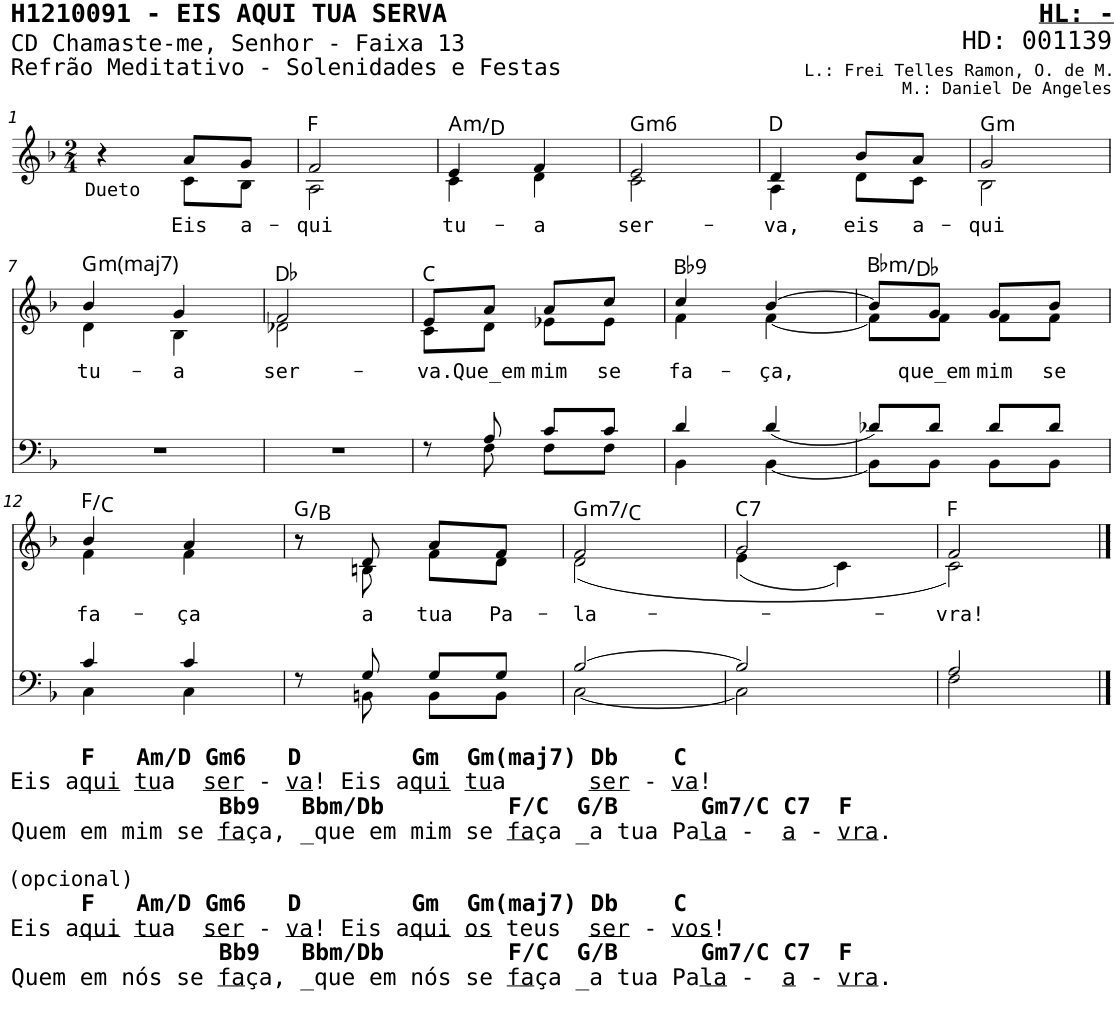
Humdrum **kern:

**kern	**kern	**text	**harte
*part2	*part1	*part1	*part1
*staff2	*staff1	*staff1	*
*I"Homens	*I"Mulheres	*	*
*stria5	*stria5	*	*
*clefF4	*clefG2	*	*
*k[b-]	*k[b-]	*	*
*M2/4	*M2/4	*	*
=1	=1	=1	=1
*	*^	*	*
!	!LO:TX:b:t=Dueto	!	!	!
2r	4r	4r	.	.
!	!	!	!LO:LY:b	!
.	8a/L	8c\L	Eis	.
!	!	!	!LO:LY:b	!
.	8g/J	8B-\J	a-	.
=2	=2	=2	=2	=2
!	!	!	!LO:LY:b	!
2r	2f/	2A\	-qui	F:maj
=3	=3	=3	=3	=3
!	!	!	!LO:LY:b	!LO:H:kt=m
2r	4e/	4c\	tu-	A:min/4
!	!	!	!LO:LY:b	!
.	4f/	4d\	-a	.
=4	=4	=4	=4	=4
!	!	!	!LO:LY:b	!LO:H:kt=m6
2r	2e/	2c\	ser-	G:min6
=5	=5	=5	=5	=5
!	!	!	!LO:LY:b	!
2r	4d/	4A\	-va,	D:maj
!	!	!	!LO:LY:b	!
.	8b-/L	8d\L	eis	.
!	!	!	!LO:LY:b	!
.	8a/J	8c\J	a-	.
=6	=6	=6	=6	=6
!	!	!	!LO:LY:b	!LO:H:kt=m
2r	2g/	2B-\	-qui	G:min
!!LO:LB:g=z	!!
=7	=7	=7	=7	=7
!	!	!	!LO:LY:b	!LO:H:kt=mmaj7
2r	4b-/	4d\	tu-	G:minmaj7
!	!	!	!LO:LY:b	!
.	4g/	4B-\	-a	.
=8	=8	=8	=8	=8
!	!	!	!LO:LY:b	!
2r	2f/	2d-X\	ser-	Db:maj
=9	=9	=9	=9	=9
*^	*	*	*	*
*	*^	*	*	*	*
!	!	!	!	!	!LO:LY:b	!
2ryy	8r	8ryy	8e/L	8c\L	-va.	C:maj
!	!	!	!	!	!LO:LY:b	!
.	8A/	8F\	8a/J	8d\J	Que_em	.
!	!	!	!	!	!LO:LY:b	!
.	8c/L	8F\L	8a/L	8e-X\L	mim	.
!	!	!	!	!	!LO:LY:b	!
.	8c/J	8F\J	8cc/J	8e-\J	se	.
=10	=10	=10	=10	=10	=10	=10
!	!	!	!	!	!LO:LY:b	!LO:H:kt=9
2ryy	4d/	4BB-\	4cc/	4f\	fa-	Bb:9
!	!	!	!	!	!LO:LY:b	!
.	(4d/	[4BB-\	[4b-/	[4f\	-ça,	.
=11	=11	=11	=11	=11	=11	=11
!	!	!	!	!	!	!LO:H:kt=m
2ryy	8d-X/L)	8BB-\L]	8b-/L]	8f\L]	.	Bb:min/b3
!	!	!	!	!	!LO:LY:b	!
.	8d-/J	8BB-\J	8g/J	8f\J	que_em	.
!	!	!	!	!	!LO:LY:b	!
.	8d-/L	8BB-\L	8g/L	8f\L	mim	.
!	!	!	!	!	!LO:LY:b	!
.	8d-/J	8BB-\J	8b-/J	8f\J	se	.
!!LO:LB:g=z	!!
=12	=12	=12	=12	=12	=12	=12
!LO:TX:b:B:t=F   Am/D Gm6   D        Gm  Gm(maj7) Db    C	!	!	!	!	!	!
!LO:TX:b:t=Eis a	!	!	!	!	!	!
!LO:TX:b:t=qui	!	!	!	!	!	!
!LO:TX:b:t=tu	!	!	!	!	!	!
!LO:TX:b:t=a	!	!	!	!	!	!
!LO:TX:b:t=ser	!	!	!	!	!	!
!LO:TX:b:t=-	!	!	!	!	!	!
!LO:TX:b:t=va	!	!	!	!	!	!
!LO:TX:b:t=! Eis a	!	!	!	!	!	!
!LO:TX:b:t=qui	!	!	!	!	!	!
!LO:TX:b:t=tu	!	!	!	!	!	!
!LO:TX:b:t=a	!	!	!	!	!	!
!LO:TX:b:t=ser	!	!	!	!	!	!
!LO:TX:b:t=-	!	!	!	!	!	!
!LO:TX:b:t=va	!	!	!	!	!	!
!LO:TX:b:t=!	!	!	!	!	!	!
!LO:TX:b:B:t=Bb9   Bbm/Db         F/C  G/B      Gm7/C C7  F	!	!	!	!	!	!
!LO:TX:b:t=Quem em mim se	!	!	!	!	!	!
!LO:TX:b:t=fa	!	!	!	!	!	!
!LO:TX:b:t=ça, _que em mim se	!	!	!	!	!	!
!LO:TX:b:t=fa	!	!	!	!	!	!
!LO:TX:b:t=ça _a tua Pa	!	!	!	!	!	!
!LO:TX:b:t=la	!	!	!	!	!	!
!LO:TX:b:t=-	!	!	!	!	!	!
!LO:TX:b:t=a	!	!	!	!	!	!
!LO:TX:b:t=-	!	!	!	!	!	!
!LO:TX:b:t=vra	!	!	!	!	!	!
!LO:TX:b:t=.	!	!	!	!	!	!
!LO:TX:b:t=(opcional)	!	!	!	!	!	!
!LO:TX:b:B:t=F   Am/D Gm6   D        Gm  Gm(maj7) Db    C	!	!	!	!	!	!
!LO:TX:b:t=Eis a	!	!	!	!	!	!
!LO:TX:b:t=qui	!	!	!	!	!	!
!LO:TX:b:t=tu	!	!	!	!	!	!
!LO:TX:b:t=a	!	!	!	!	!	!
!LO:TX:b:t=ser	!	!	!	!	!	!
!LO:TX:b:t=-	!	!	!	!	!	!
!LO:TX:b:t=va	!	!	!	!	!	!
!LO:TX:b:t=! Eis a	!	!	!	!	!	!
!LO:TX:b:t=qui	!	!	!	!	!	!
!LO:TX:b:t=os	!	!	!	!	!	!
!LO:TX:b:t=teus	!	!	!	!	!	!
!LO:TX:b:t=ser	!	!	!	!	!	!
!LO:TX:b:t=-	!	!	!	!	!	!
!LO:TX:b:t=vos	!	!	!	!	!	!
!LO:TX:b:t=!	!	!	!	!	!	!
!LO:TX:b:B:t=Bb9   Bbm/Db         F/C  G/B      Gm7/C C7  F	!	!	!	!	!	!
!LO:TX:b:t=Quem em nós se	!	!	!	!	!	!
!LO:TX:b:t=fa	!	!	!	!	!	!
!LO:TX:b:t=ça, _que em nós se	!	!	!	!	!	!
!LO:TX:b:t=fa	!	!	!	!	!	!
!LO:TX:b:t=ça _a tua Pa	!	!	!	!	!	!
!LO:TX:b:t=la	!	!	!	!	!	!
!LO:TX:b:t=-	!	!	!	!	!	!
!LO:TX:b:t=a	!	!	!	!	!	!
!LO:TX:b:t=-	!	!	!	!	!	!
!LO:TX:b:t=vra	!	!	!	!	!	!
!LO:TX:b:t=.	!	!	!	!	!	!
!	!	!	!	!	!LO:LY:b	!
2ryy	4c/	4C\	4b-/	4f\	fa-	F:maj/5
!	!	!	!	!	!LO:LY:b	!
.	4c/	4C\	4a/	4f\	-ça	.
=13	=13	=13	=13	=13	=13	=13
2ryy	8r	8ryy	8r	8r	.	G:maj/3
!	!	!	!	!	!LO:LY:b	!
.	8G/	8BBn\	8d/	8Bn\	a	.
!	!	!	!	!	!LO:LY:b	!
.	8G/L	8BB\L	8a/L	8f\L	tua	.
!	!	!	!	!	!LO:LY:b	!
.	8G/J	8BB\J	8f/J	8d\J	Pa-	.
=14	=14	=14	=14	=14	=14	=14
!	!	!	!	!	!LO:LY:b	!LO:H:kt=m7
2ryy	[2B-/	[2C\	2f/	(2d\	-la-	G:min7/4
=15	=15	=15	=15	=15	=15	=15
!	!	!	!	!	!	!LO:H:kt=7
2ryy	2B-/]	2C\]	2g/	(4e\	.	C:7
.	.	.	.	4c\)	.	.
=16	=16	=16	=16	=16	=16	=16
!	!	!	!	!	!LO:LY:b	!
2ryy	2A/	2F\	2f/	2c\)	-vra!	F:maj
*v	*v	*v	*	*	*	*
*	*v	*v	*	*
==	==	==	==
*-	*-	*-	*-
